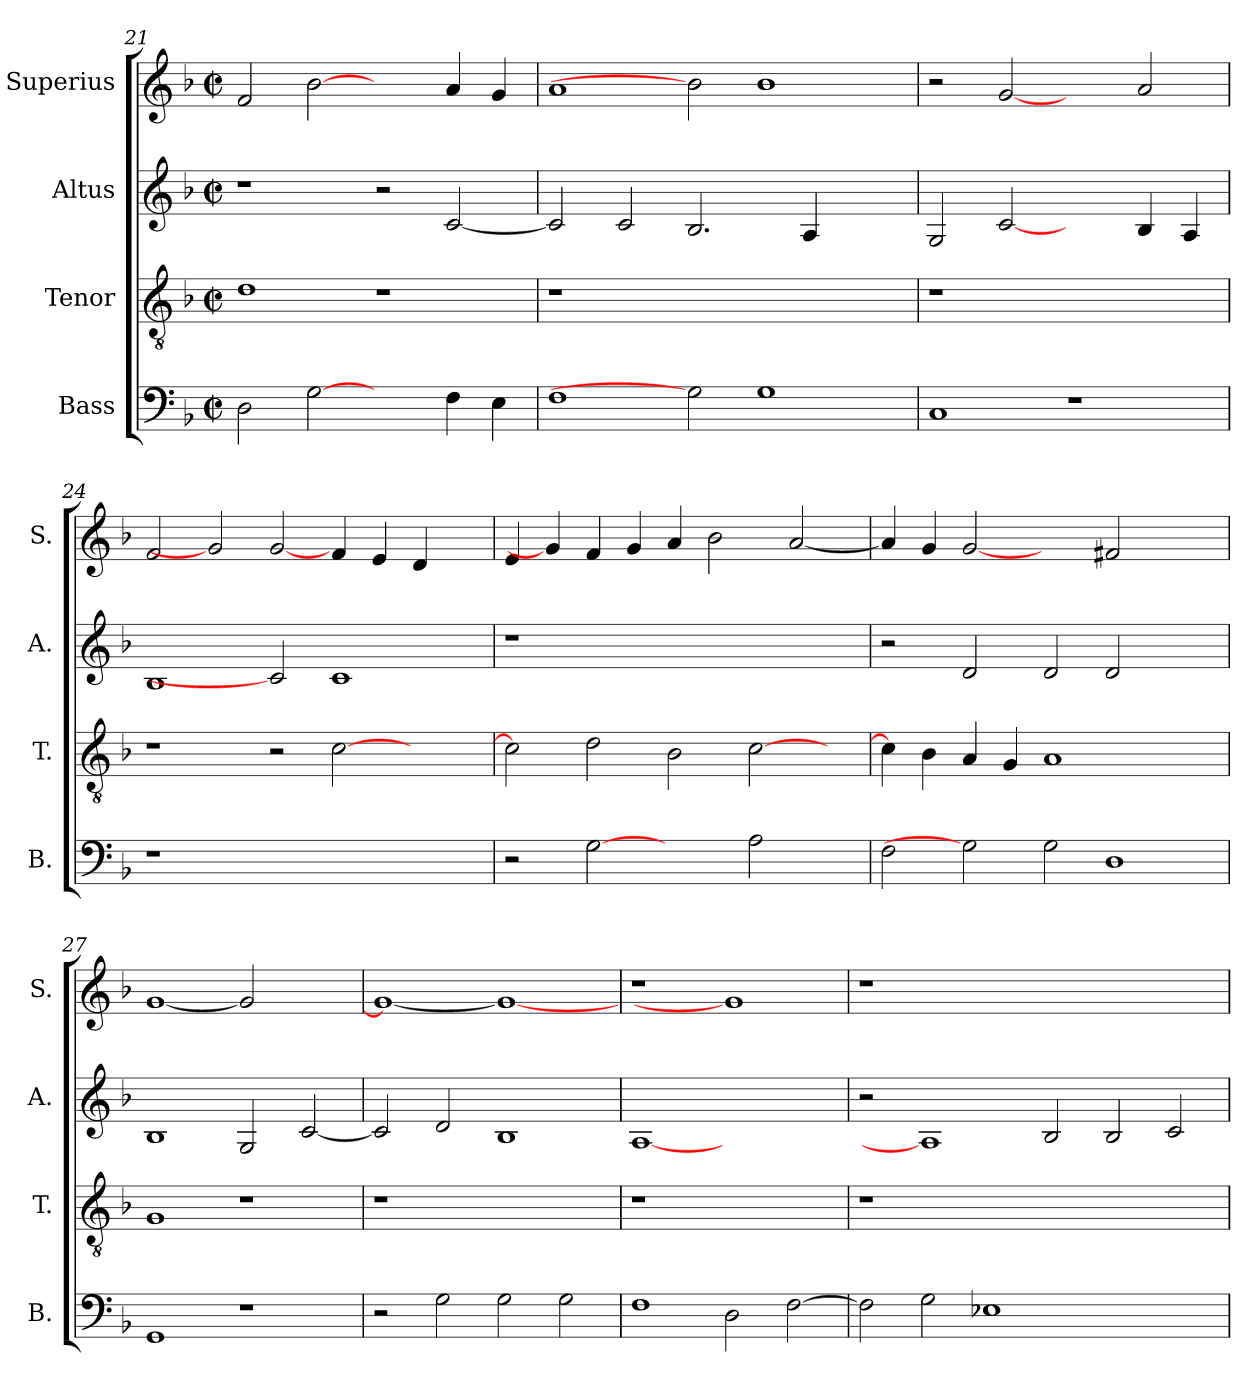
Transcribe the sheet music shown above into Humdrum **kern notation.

**kern	**kern	**kern	**kern
*part4	*part3	*part2	*part1
*staff4	*staff3	*staff2	*staff1
*I"Bass	*I"Tenor	*I"Altus	*I"Superius
*I'B.	*I'T.	*I'A.	*I'S.
*clefF4	*clefGv2	*clefG2	*clefG2
*	*ITrd7c12	*	*
*k[b-]	*k[b-]	*k[b-]	*k[b-]
*F:	*F:	*F:	*F:
*M2/2	*M2/2	*M2/2	*M2/2
*met(c|)	*met(c|)	*met(c|)	*met(c|)
=21	=21	=21	=21
2Di\	1Di	1r	2fi/
[2Gi	.	.	[2b-i
2ryy	1r	2r	2ryy
4Fi\	.	[<2ci/	4ai/
4Ei\	.	.	4gi/
=22	=22	=22	=22
!	!LO:N:vis=1	!	!
1Fi	1r	2ci/]	1ai
.	.	2ci/	.
2Gi]	1.ryy	2.B-i/	2b-i]
1Gi	.	.	1b-i
.	.	4Ai/	.
.	.	2ryy	.
!!LO:LB:g=z
=23	=23	=23	=23
!	!LO:N:vis=1	!	!
1Ci	1r	2Gi/	2r
.	.	[2ci	[2gi
1r	1ryy	2ryy	2ryy
.	.	4B-i/	2ai/
.	.	4Ai/	.
=24	=24	=24	=24
!LO:N:vis=1	!	!	!
1r	1r	1B-i	2fi/
.	.	.	2gi]
1.ryy	2r	2ci]	[2gi/
.	[>2Ci\	1ci	4fi/
.	.	.	4ei/
.	2ryy	.	4di/
.	.	.	4ryy
=25	=25	=25	=25
!	!	!LO:N:vis=1	!
2r	2Ci\]	1r	4ei/
.	.	.	4gi/]
[2Gi	2Di\	.	4fi/
.	.	.	4gi/
2ryy	2BB-i\	1ryy	4ai/
.	.	.	2b-i\
2Ai\	[>2Ci\	.	.
.	.	.	[<2ai/
4ryy	4ryy	4ryy	.
=26	=26	=26	=26
2Fi\	4Ci\]	2r	4ai/]
.	4BB-i\	.	4gi/
2Gi]	4AAi/	2di/	[2gi
.	4GGi/	.	.
2Gi\	1AAi	2di/	2ryy
1Di	.	2di/	2f#Xi/
.	2ryy	2ryy	2ryy
=27	=27	=27	=27
1GGi	1GGi	1B-i	[<1gi
1r	1r	2Gi/	2gi]
.	.	[<2ci/	2ryy
!!LO:PB:g=z
=28	=28	=28	=28
!	!LO:N:vis=1	!	!
2r	1r	2ci/]	1gi_<
2Gi\	.	2di/	.
2Gi\	1ryy	1B-i	1gi_
2Gi\	.	.	.
=29	=29	=29	=29
!	!LO:N:vis=1	!	!LO:N:vis=1
1Fi	1r	[1Ai	1r
2Di\	1ryy	1ryy	1gi]
[>2Fi\	.	.	.
=30	=30	=30	=30
!	!LO:N:vis=1	!	!LO:N:vis=1
2Fi\]	1r	2r	1r
2Gi\	.	1Ai]	.
1E-Xi	0ryy	.	0ryy
.	.	2B-i/	.
1ryy	.	2B-i/	.
.	.	2ci/	.
=	=	=	=
*-	*-	*-	*-
